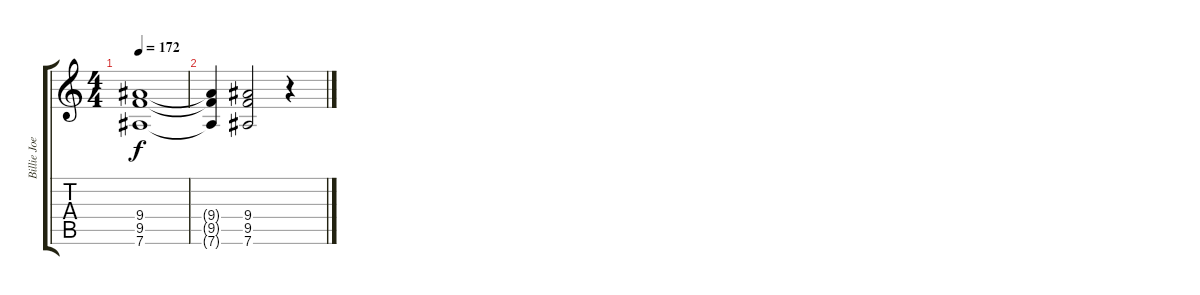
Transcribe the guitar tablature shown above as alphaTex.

\track ("Billie Joe - Guitarra / Guitar" "Billie Joe") {instrument overdrivenguitar}
\staff {score tabs}
\tuning (Eb4 Bb3 Gb3 Db3 Ab2 Eb2) {hide}
\ts (4 4)
\tempo 172
\clef g2
\ks c
(9.4 9.5 7.6).1{dy f} |
(9.4{t} 9.5{t} 7.6{t}).4 (9.4 9.5 7.6).2 r.4
